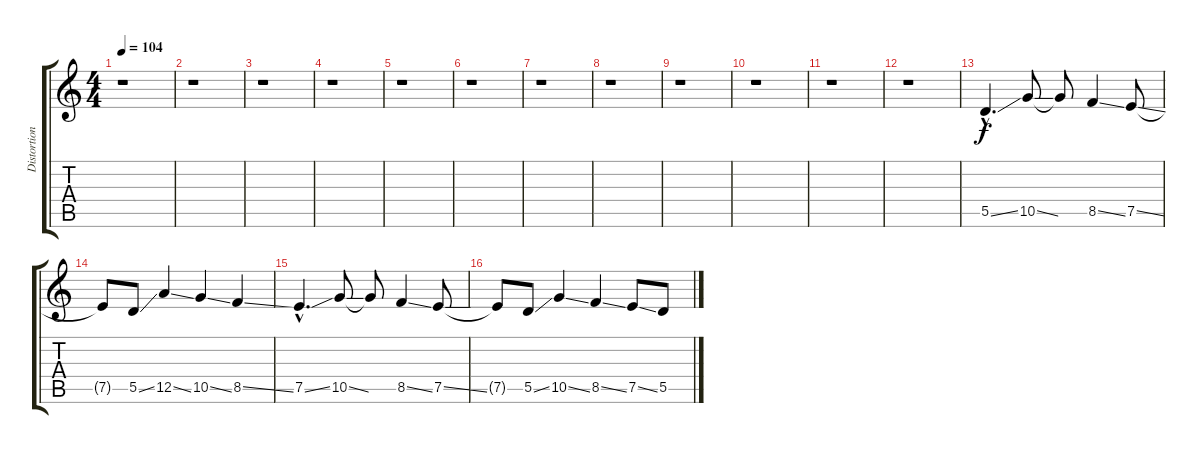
\track ("Distortion guitar 2" "Distortion") {instrument distortionguitar}
\staff {score tabs}
\tuning (E4 B3 G3 D3 A2 E2) {hide}
\ts (4 4)
\tempo 104
\clef g2
\ks c
r.1{dy f} |
r.1 |
r.1 |
r.1 |
r.1 |
r.1 |
r.1 |
r.1 |
r.1 |
r.1 |
r.1 |
r.1 |
5.5{ss hac}.4{d} 10.5{ss}.8 10.5{t}.8 8.5{ss}.4 7.5{ss}.8 |
7.5{t}.8 5.5{ss}.8 12.5{ss}.4 10.5{ss}.4 8.5{ss}.4 |
7.5{ss hac}.4{d} 10.5{ss}.8 10.5{t}.8 8.5{ss}.4 7.5{ss}.8 |
7.5{t}.8 5.5{ss}.8 10.5{ss}.4 8.5{ss}.4 7.5{ss}.8 5.5.8
